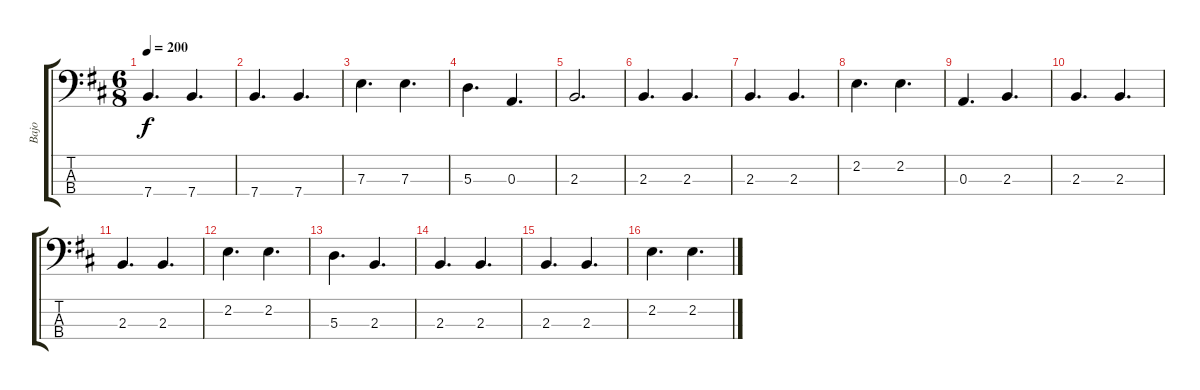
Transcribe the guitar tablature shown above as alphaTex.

\track ("Bajo" "Bajo") {instrument electricbassfinger}
\staff {score tabs}
\tuning (G2 D2 A1 E1) {hide}
\ts (6 8)
\tempo 200
\clef f4
\ks bminor
7.4.4{d dy f} 7.4.4{d} |
7.4.4{d} 7.4.4{d} |
7.3.4{d} 7.3.4{d} |
5.3.4{d} 0.3.4{d} |
2.3.2{d} |
2.3.4{d} 2.3.4{d} |
2.3.4{d} 2.3.4{d} |
2.2.4{d} 2.2.4{d} |
0.3.4{d} 2.3.4{d} |
2.3.4{d} 2.3.4{d} |
2.3.4{d} 2.3.4{d} |
2.2.4{d} 2.2.4{d} |
5.3.4{d} 2.3.4{d} |
2.3.4{d} 2.3.4{d} |
2.3.4{d} 2.3.4{d} |
2.2.4{d} 2.2.4{d}
